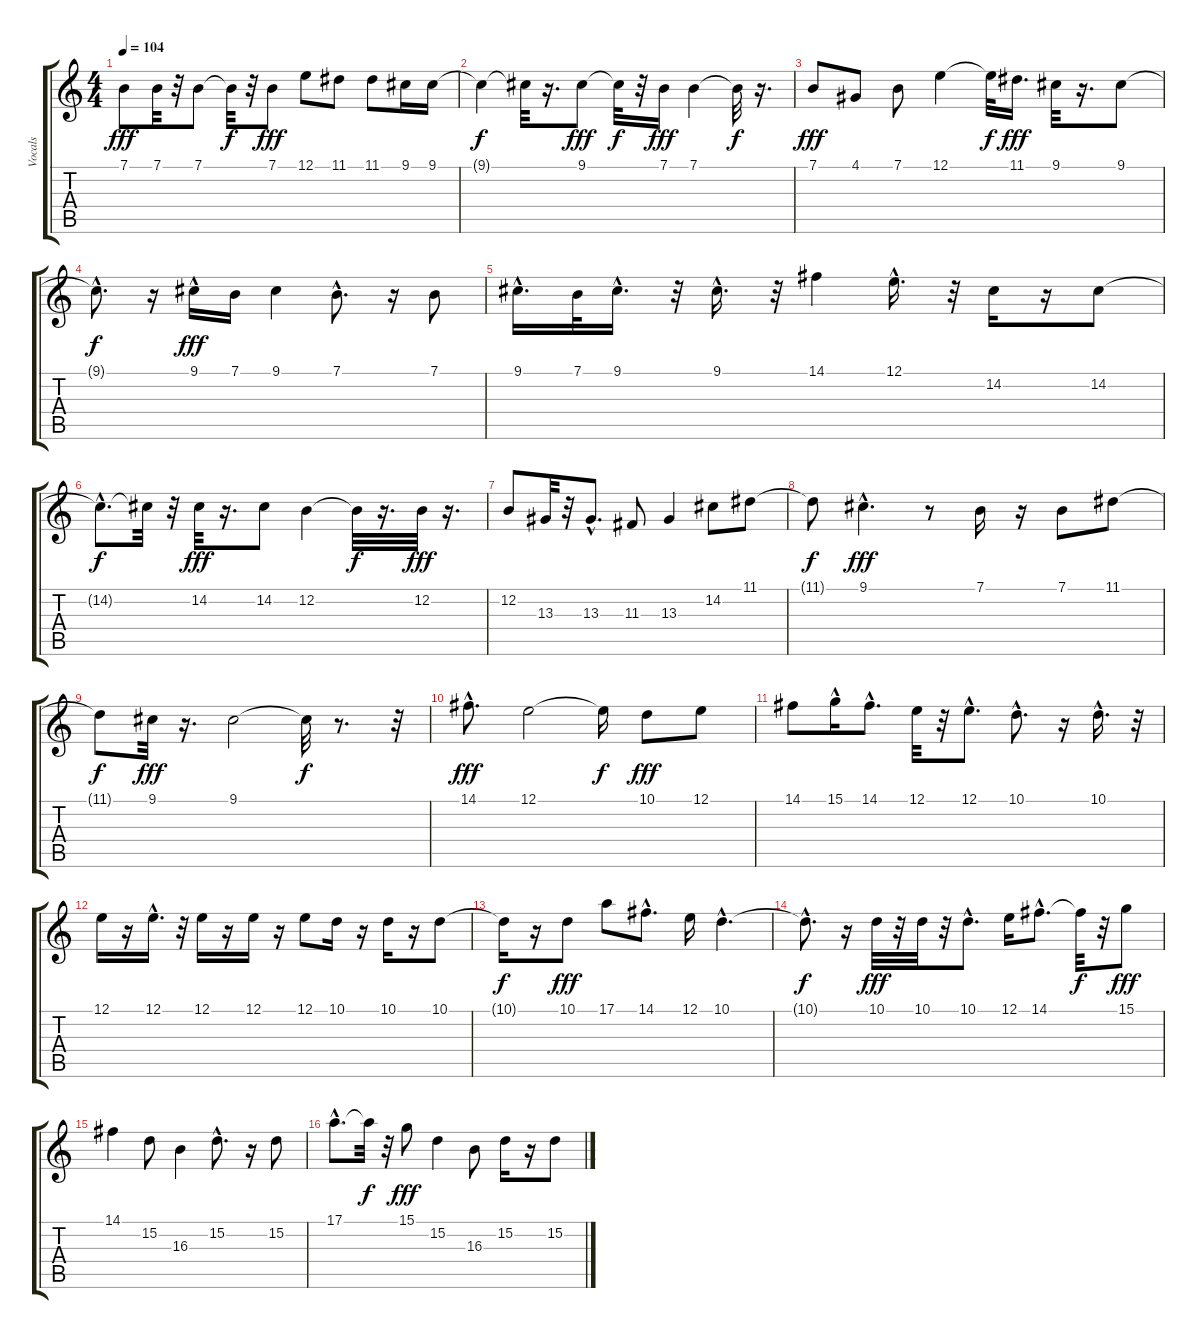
\track ("Vocals" "Vocals") {instrument honkytonkpiano}
\staff {score tabs}
\tuning (E4 B3 G3 D3 A2 E2) {hide}
\ts (4 4)
\tempo 104
\clef g2
\ks c
7.1.8{dy fff} 7.1.32 r.32 7.1.8 7.1{t}.32{dy f} r.32 7.1.8{dy fff} 12.1.8 11.1.8 11.1.8 9.1.16 9.1.16 |
9.1{t}.4{dy f} 9.1{t}.32 r.16{d} 9.1.8{dy fff} 9.1{t}.32{dy f} r.32 7.1.16{dy fff} 7.1.4 7.1{t}.32{dy f} r.16{d} |
7.1.8{dy fff} 4.1.8 7.1.8 12.1.4 12.1{t}.32{dy f} 11.1.16{d dy fff} 9.1.32 r.16{d} 9.1.8 |
9.1{hac t}.8{d dy f} r.16 9.1{hac}.16{dy fff} 7.1.16 9.1.4 7.1{hac}.8{d} r.16 7.1.8 |
9.1{hac}.16{d} 7.1.32 9.1{hac}.16{d} r.32 9.1{hac}.16{d} r.32 14.1.4 12.1{hac}.16{d} r.32 14.2.16 r.16 14.2.8 |
14.2{hac t}.8{d dy f} 14.2{t}.32 r.32 14.2.32{dy fff} r.16{d} 14.2.8 12.2.4 12.2{t}.32{dy f} r.16{d} 12.2.32{dy fff} r.16{d} |
12.2.8 13.3.32 r.32 13.3{hac}.8{d} 11.3.8 13.3.4 14.2.8 11.1.8 |
11.1{t}.8{dy f} 9.1{hac}.4{d dy fff} r.8 7.1.16 r.16 7.1.8 11.1.8 |
11.1{t}.8{dy f} 9.1.32{dy fff} r.16{d} 9.1.2 9.1{t}.32{dy f} r.8{d} r.32 |
14.1{hac}.8{d dy fff} 12.1.2 12.1{t}.16{dy f} 10.1.8{dy fff} 12.1.8 |
14.1.8 15.1{hac}.16 14.1{hac}.8{d} 12.1.32 r.32 12.1{hac}.8{d} 10.1{hac}.8{d} r.16 10.1{hac}.16{d} r.32 |
12.1.16 r.16 12.1{hac}.16{d} r.32 12.1.16 r.16 12.1.16 r.16 12.1.8 10.1.16 r.16 10.1.16 r.16 10.1.8 |
10.1{t}.16{dy f} r.16 10.1.8{dy fff} 17.1.8 14.1{hac}.8{d} 12.1.16 10.1{hac}.4{d} |
10.1{hac t}.8{d dy f} r.16 10.1.32{dy fff} r.32 10.1.32 r.32 10.1{hac}.8{d} 12.1.16 14.1{hac}.8{d} 14.1{t}.32{dy f} r.32 15.1.8{dy fff} |
14.1.4 15.2.8 16.3.4 15.2{hac}.8{d} r.16 15.2.8 |
17.1{hac}.8{d} 17.1{t}.32{dy f} r.32 15.1.8{dy fff} 15.2.4 16.3.8 15.2.16 r.16 15.2.8
